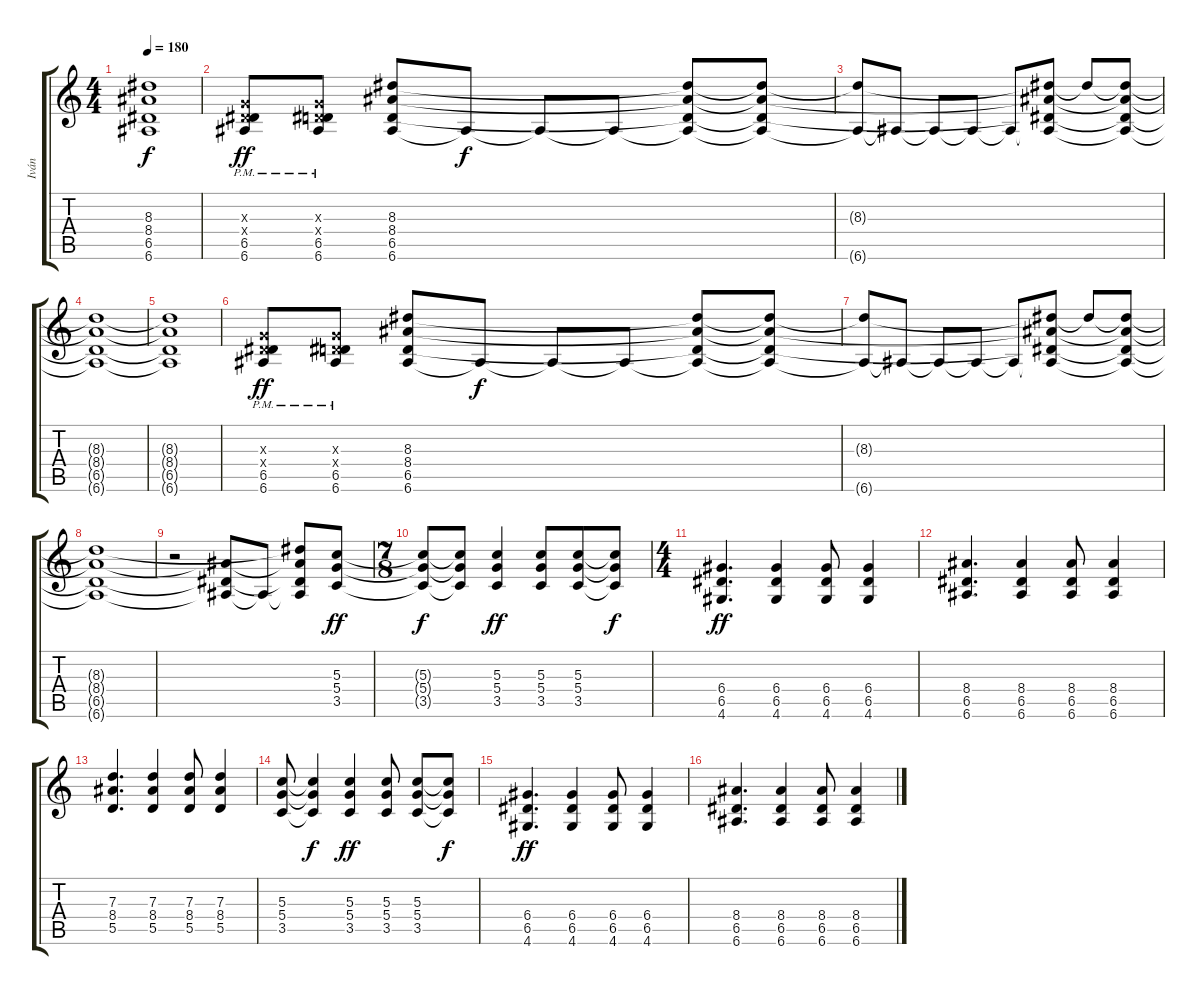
\track ("Iván" "Iván") {instrument distortionguitar}
\staff {score tabs}
\tuning (E4 B3 G3 D3 A2 E2) {hide}
\ts (4 4)
\tempo 180
\clef g2
\ks c
(8.3{t} 8.4{t} 6.5{t} 6.6{t}).1{dy f} |
(0.3{x} 0.4{x} 6.5{pm} 6.6{pm}).8{dy ff} (0.3{x} 0.4{x} 6.5{pm} 6.6{pm}).8 (8.3 8.4 6.5 6.6).8 6.6{t}.8{dy f} 6.6{t}.8 6.6{t}.8 (8.3{t} 8.4{t} 6.5{t} 6.6{t}).8 (8.3{t} 8.4{t} 6.5{t} 6.6{t}).8 |
(8.3{t} 6.6{t}).8 6.6{t}.8 6.6{t}.8 6.6{t}.8 6.6{t}.8 (8.3{t} 8.4{t} 6.5{t} 6.6{t}).8 8.3{t}.8 (8.3{t} 8.4{t} 6.5{t} 6.6{t}).8 |
(8.3{t} 8.4{t} 6.5{t} 6.6{t}).1 |
(8.3{t} 8.4{t} 6.5{t} 6.6{t}).1 |
(0.3{x} 0.4{x} 6.5{pm} 6.6{pm}).8{dy ff} (0.3{x} 0.4{x} 6.5{pm} 6.6{pm}).8 (8.3 8.4 6.5 6.6).8 6.6{t}.8{dy f} 6.6{t}.8 6.6{t}.8 (8.3{t} 8.4{t} 6.5{t} 6.6{t}).8 (8.3{t} 8.4{t} 6.5{t} 6.6{t}).8 |
(8.3{t} 6.6{t}).8 6.6{t}.8 6.6{t}.8 6.6{t}.8 6.6{t}.8 (8.3{t} 8.4{t} 6.5{t} 6.6{t}).8 8.3{t}.8 (8.3{t} 8.4{t} 6.5{t} 6.6{t}).8 |
(8.3{t} 8.4{t} 6.5{t} 6.6{t}).1 |
r.2 (8.4{t} 6.5{t} 6.6{t}).8 6.6{t}.8 (8.3{t} 8.4{t} 6.5{t} 6.6{t}).8 (5.3 5.4 3.5).8{dy ff} |
\ts (7 8)
(5.3{t} 5.4{t} 3.5{t}).8{dy f} (5.3{t} 5.4{t} 3.5{t}).8 (5.3 5.4 3.5).4{dy ff} (5.3 5.4 3.5).8 (5.3 5.4 3.5).8 (5.3{t} 5.4{t} 3.5{t}).8{dy f} |
\ts (4 4)
(6.4 6.5 4.6).4{d dy ff} (6.4 6.5 4.6).4 (6.4 6.5 4.6).8 (6.4 6.5 4.6).4 |
(8.4 6.5 6.6).4{d} (8.4 6.5 6.6).4 (8.4 6.5 6.6).8 (8.4 6.5 6.6).4 |
(7.3 8.4 5.5).4{d} (7.3 8.4 5.5).4 (7.3 8.4 5.5).8 (7.3 8.4 5.5).4 |
(5.3 5.4 3.5).8 (5.3{t} 5.4{t} 3.5{t}).4{dy f} (5.3 5.4 3.5).4{dy ff} (5.3 5.4 3.5).8 (5.3 5.4 3.5).8 (5.3{t} 5.4{t} 3.5{t}).8{dy f} |
(6.4 6.5 4.6).4{d dy ff} (6.4 6.5 4.6).4 (6.4 6.5 4.6).8 (6.4 6.5 4.6).4 |
(8.4 6.5 6.6).4{d} (8.4 6.5 6.6).4 (8.4 6.5 6.6).8 (8.4 6.5 6.6).4
